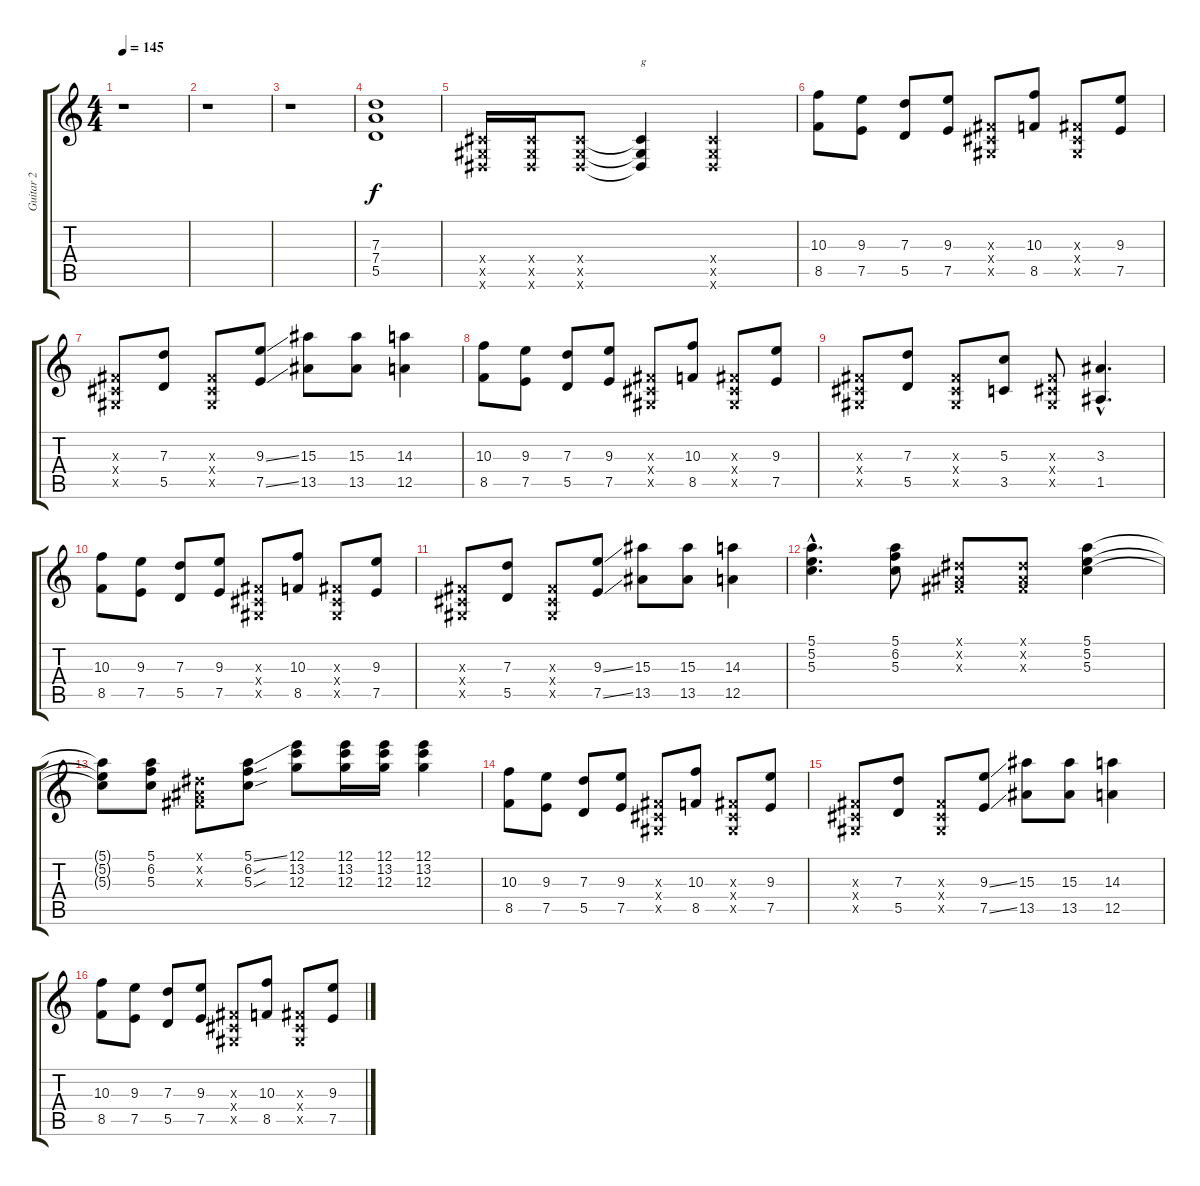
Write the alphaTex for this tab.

\track ("Guitar 2" "Guitar 2") {instrument distortionguitar}
\staff {score tabs}
\tuning (E4 B3 G3 D3 A2 E2) {hide}
\ts (4 4)
\tempo 145
\clef g2
\ks c
r.1{dy f} |
r.1 |
r.1 |
(7.3 7.4 5.5).1 |
(-1.4{x} -1.5{x} -1.6{x}).16 (-1.4{x} -1.5{x} -1.6{x}).16 (-1.4{x} -1.5{x} -1.6{x}).8 (-1.4{t} -1.5{t} -1.6{t}).4{txt "g"} (-1.4{x} -1.5{x} -1.6{x}).2 |
(10.3 8.5).8 (9.3 7.5).8 (7.3 5.5).8 (9.3 7.5).8 (-1.3{x} -1.4{x} -1.5{x}).8 (10.3 8.5).8 (-1.3{x} -1.4{x} -1.5{x}).8 (9.3 7.5).8 |
(-1.3{x} -1.4{x} -1.5{x}).8 (7.3 5.5).8 (-1.3{x} -1.4{x} -1.5{x}).8 (9.3{ss} 7.5{ss}).8 (15.3 13.5).8 (15.3 13.5).8 (14.3 12.5).4 |
(10.3 8.5).8 (9.3 7.5).8 (7.3 5.5).8 (9.3 7.5).8 (-1.3{x} -1.4{x} -1.5{x}).8 (10.3 8.5).8 (-1.3{x} -1.4{x} -1.5{x}).8 (9.3 7.5).8 |
(-1.3{x} -1.4{x} -1.5{x}).8 (7.3 5.5).8 (-1.3{x} -1.4{x} -1.5{x}).8 (5.3 3.5).8 (-1.3{x} -1.4{x} -1.5{x}).8 (3.3{hac} 1.5{hac}).4{d} |
(10.3 8.5).8 (9.3 7.5).8 (7.3 5.5).8 (9.3 7.5).8 (-1.3{x} -1.4{x} -1.5{x}).8 (10.3 8.5).8 (-1.3{x} -1.4{x} -1.5{x}).8 (9.3 7.5).8 |
(-1.3{x} -1.4{x} -1.5{x}).8 (7.3 5.5).8 (-1.3{x} -1.4{x} -1.5{x}).8 (9.3{ss} 7.5{ss}).8 (15.3 13.5).8 (15.3 13.5).8 (14.3 12.5).4 |
(5.1{hac} 5.2{hac} 5.3{hac}).4{d} (5.1 6.2 5.3).8 (-1.1{x} -1.2{x} -1.3{x}).8 (-1.1{x} -1.2{x} -1.3{x}).8 (5.1 5.2 5.3).4 |
(5.1{t} 5.2{t} 5.3{t}).8 (5.1 6.2 5.3).8 (-1.1{x} -1.2{x} -1.3{x}).8 (5.1{ss} 6.2{sou} 5.3{sou}).8 (12.1 13.2 12.3).8 (12.1 13.2 12.3).16 (12.1 13.2 12.3).16 (12.1 13.2 12.3).4 |
(10.3 8.5).8 (9.3 7.5).8 (7.3 5.5).8 (9.3 7.5).8 (-1.3{x} -1.4{x} -1.5{x}).8 (10.3 8.5).8 (-1.3{x} -1.4{x} -1.5{x}).8 (9.3 7.5).8 |
(-1.3{x} -1.4{x} -1.5{x}).8 (7.3 5.5).8 (-1.3{x} -1.4{x} -1.5{x}).8 (9.3{ss} 7.5{ss}).8 (15.3 13.5).8 (15.3 13.5).8 (14.3 12.5).4 |
(10.3 8.5).8 (9.3 7.5).8 (7.3 5.5).8 (9.3 7.5).8 (-1.3{x} -1.4{x} -1.5{x}).8 (10.3 8.5).8 (-1.3{x} -1.4{x} -1.5{x}).8 (9.3 7.5).8
